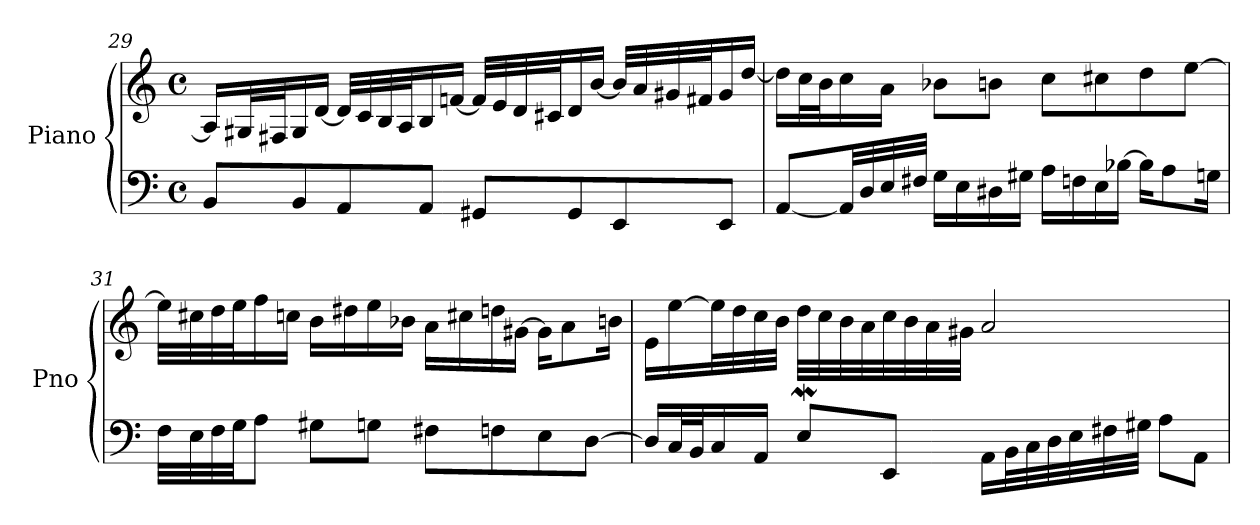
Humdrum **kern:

**kern	**kern
*part1	*part1
*staff2	*staff1
*I"Piano	*
*I'Pno	*
!!LO:LB:g=z
*clefF4	*clefG2
*k[]	*k[]
*M4/4	*M4/4
*met(c)	*met(c)
=29	=29
8BB/L	16A/LL]
.	32G#X/L
.	32F#X/J
8BB/	16G#/
.	[16d/JJ
8AA/	32d/LLL]
.	32c/
.	32B/
.	32A/J
8AA/J	16B/
.	[16fn/JJ
8GG#X/L	32f/LLL]
.	32e/
.	32d/
.	32c#X/J
8GG#/	16d/
.	[16b/JJ
8EE/	32b/LLL]
.	32a/
.	32g#X/
.	32f#X/J
8EE/J	16g#/
.	[16dd/JJ
=30	=30
[8AA/L	16dd\LL]
.	32cc\L
.	32b\J
32AA/LL]	16cc\
32D/	.
32E/	16a\JJ
32F#X/JJJ	.
16G\LL	8b-X\L
16E\	.
16D#X\	8bn\J
16G#X\JJ	.
16A\LL	8cc\L
16Fn\	.
16E\	8cc#X\
[16B-X\JJ	.
16B-\KL]	8dd\
8A\	.
.	[8ee\J
16Gn\Jk	.
!!LO:LB:g=z
=31	=31
32F\LLL	32ee\LLL]
32E\	32cc#X\
32F\	32dd\
32G\JJ	32ee\J
8A\J	16ff\
.	16ccn\JJ
8G#X\L	16b\LL
.	16dd#X\
8Gn\J	16ee\
.	16b-X\JJ
8F#X\L	16a\LL
.	16cc#X\
8Fn\	16ddn\
.	[16g#X\JJ
8E\	16g#\KL]
.	8a\
[8D\J	.
.	16bn\Jk
=32	=32
16D/LL]	16e\LL
32C/L	[16ee\
32BB/J	.
16C/	32ee\L]
.	32dd\
16AA/JJ	32cc\
.	32b\JJJ
8EW/L	32dd\LLL
.	32cc\
.	32b\
.	32a\
8EE/J	32cc\
.	32b\
.	32a\
.	32g#X\JJJ
16AA\LL	2a/
32BB\L	.
32C\	.
32D\	.
32E\	.
32F#X\	.
32G#X\JJJ	.
8A\L	.
8AA\J	.
=	=
*-	*-
